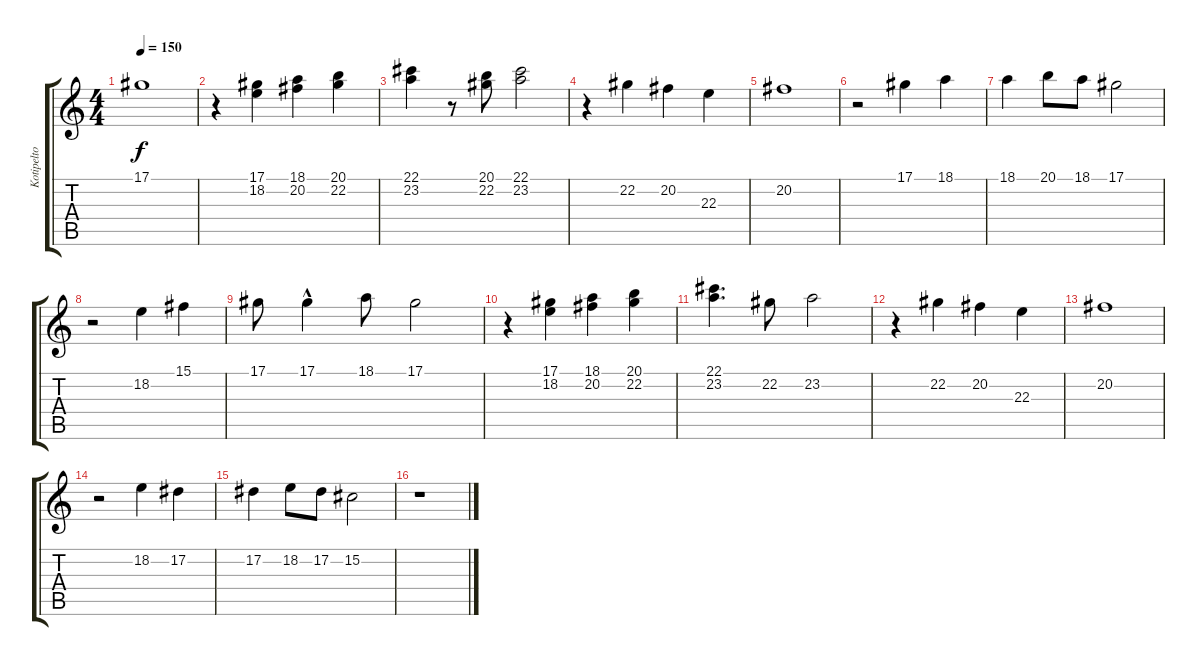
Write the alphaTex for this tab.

\track ("Kotipelto" "Kotipelto") {instrument choiraahs}
\staff {score tabs}
\tuning (Eb4 Bb3 Gb3 Db3 Ab2 Eb2) {hide}
\ts (4 4)
\tempo 150
\clef g2
\ks c
17.1.1{dy f} |
r.4 (17.1 18.2).4 (18.1 20.2).4 (20.1 22.2).4 |
(22.1 23.2).4 r.8 (20.1 22.2).8 (22.1 23.2).2 |
r.4 22.2.4 20.2.4 22.3.4 |
20.2.1 |
r.2 17.1.4 18.1.4 |
18.1.4 20.1.8 18.1.8 17.1.2 |
r.2 18.2.4 15.1.4 |
17.1.8 17.1{hac}.4 18.1.8 17.1.2 |
r.4 (17.1 18.2).4 (18.1 20.2).4 (20.1 22.2).4 |
(22.1 23.2).4{d} 22.2.8 23.2.2 |
r.4 22.2.4 20.2.4 22.3.4 |
20.2.1 |
r.2 18.2.4 17.2.4 |
17.2.4 18.2.8 17.2.8 15.2.2 |
r.1
